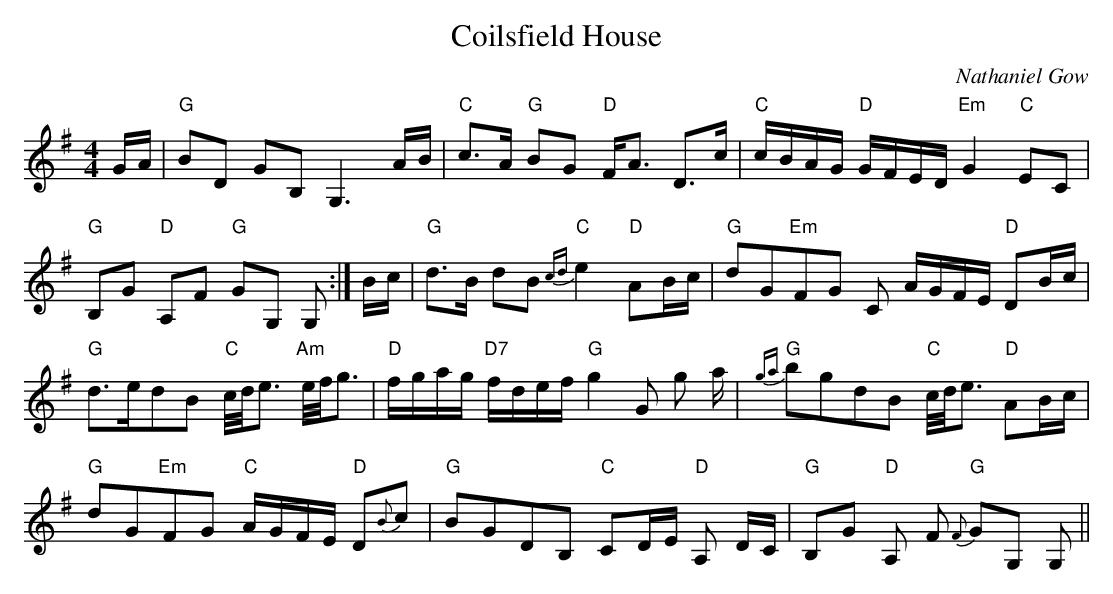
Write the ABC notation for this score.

X:1
T:Coilsfield House
M:4/4
L:1/8
C:Nathaniel Gow
K:G
G/A/|"G"BD GB, G,3 A/B/|"C"c>A "G"BG "D"F<A D>c|"C"c/B/A/G/ "D"G/F/E/D/
"Em"G2 "C"EC|!
"G"B,G "D"A,F "G"GG, G,:|B/c/|"G"d>B dB"C" {cd}e2 "D"AB/c/|"G"dG"Em"FG "
C"
A/G/F/E/ "D"DB/c/|!
"G"d>edB "C"c/4d/4e3/2 "Am"e/4f/4g3/2|"D"f/g/a/g/ "D7"f/d/e/f/ "G"g2 G g
/a/|"G"{ga}bgdB "C"c/4d/4e3/2 "D"AB/c/|!
"G"dG"Em"FG "C"A/G/F/E/ "D"D{B}c|"G"BGDB, "C"CD/E/ "D"A, D/C/|"G"B,G "D"
A,
F
 "G"{F}GG, G,||
